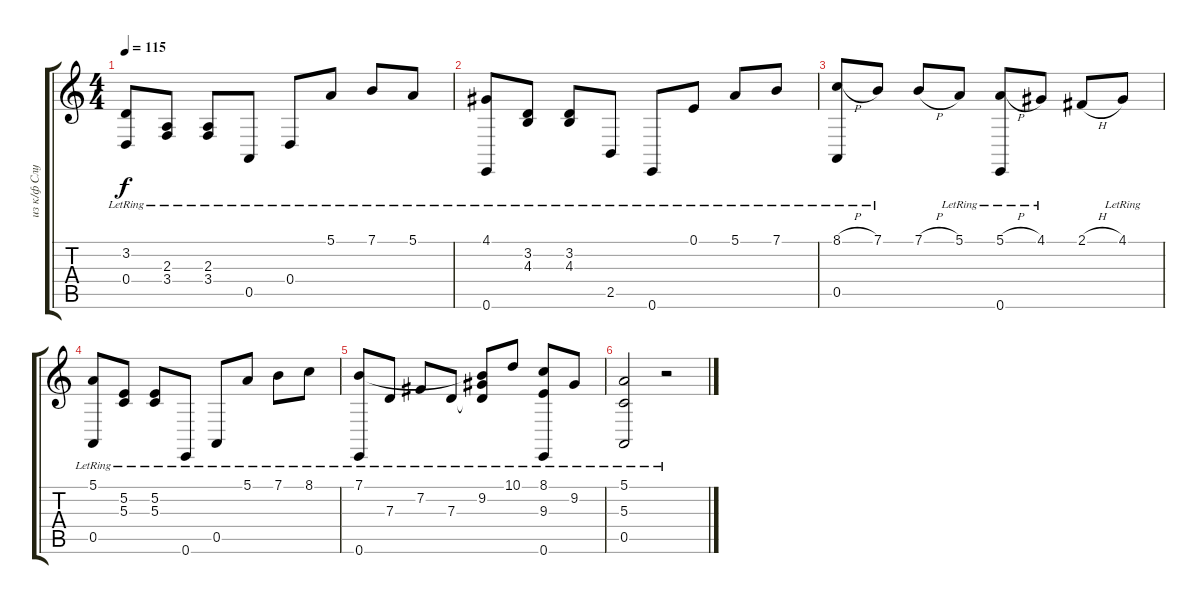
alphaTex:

\track ("из к/ф Служебный роман" "из к/ф Слу") {instrument acousticgrandpiano}
\staff {score tabs}
\tuning (E4 B3 G3 D3 A2 E2) {hide}
\ts (4 4)
\tempo 115
\clef g2
\ks c
(3.2{lr} 0.4{lr}).8{dy f} (2.3{lr} 3.4{lr}).8 (2.3{lr} 3.4{lr}).8 0.5{lr}.8 0.4{lr}.8 5.1{lr}.8 7.1{lr}.8 5.1{lr}.8 |
(4.1{lr} 0.6{lr}).8 (3.2{lr} 4.3{lr}).8 (3.2{lr} 4.3{lr}).8 2.5{lr}.8 0.6{lr}.8 0.1{lr}.8 5.1{lr}.8 7.1{lr}.8 |
(8.1{h} 0.5{lr}).8 7.1{lr}.8 7.1{h}.8 5.1{lr}.8 (5.1{h} 0.6{lr}).8 4.1{lr}.8 2.1{h}.8 4.1{lr}.8 |
(5.1{lr} 0.5{lr}).8 (5.2{lr} 5.3{lr}).8 (5.2{lr} 5.3{lr}).8 0.6{lr}.8 0.5{lr}.8 5.1{lr}.8 7.1{lr}.8 8.1{lr}.8 |
(7.1{lr} 0.6{lr}).8 7.3{lr}.8 7.2{lr}.8 7.3{lr}.8 (7.1{t} 9.2{lr} 7.3{t}).8 10.1{lr}.8 (8.1{lr} 9.3{lr} 0.6{lr}).8 9.2{lr}.8 |
(5.1{lr} 5.3{lr} 0.5{lr}).2 r.2
